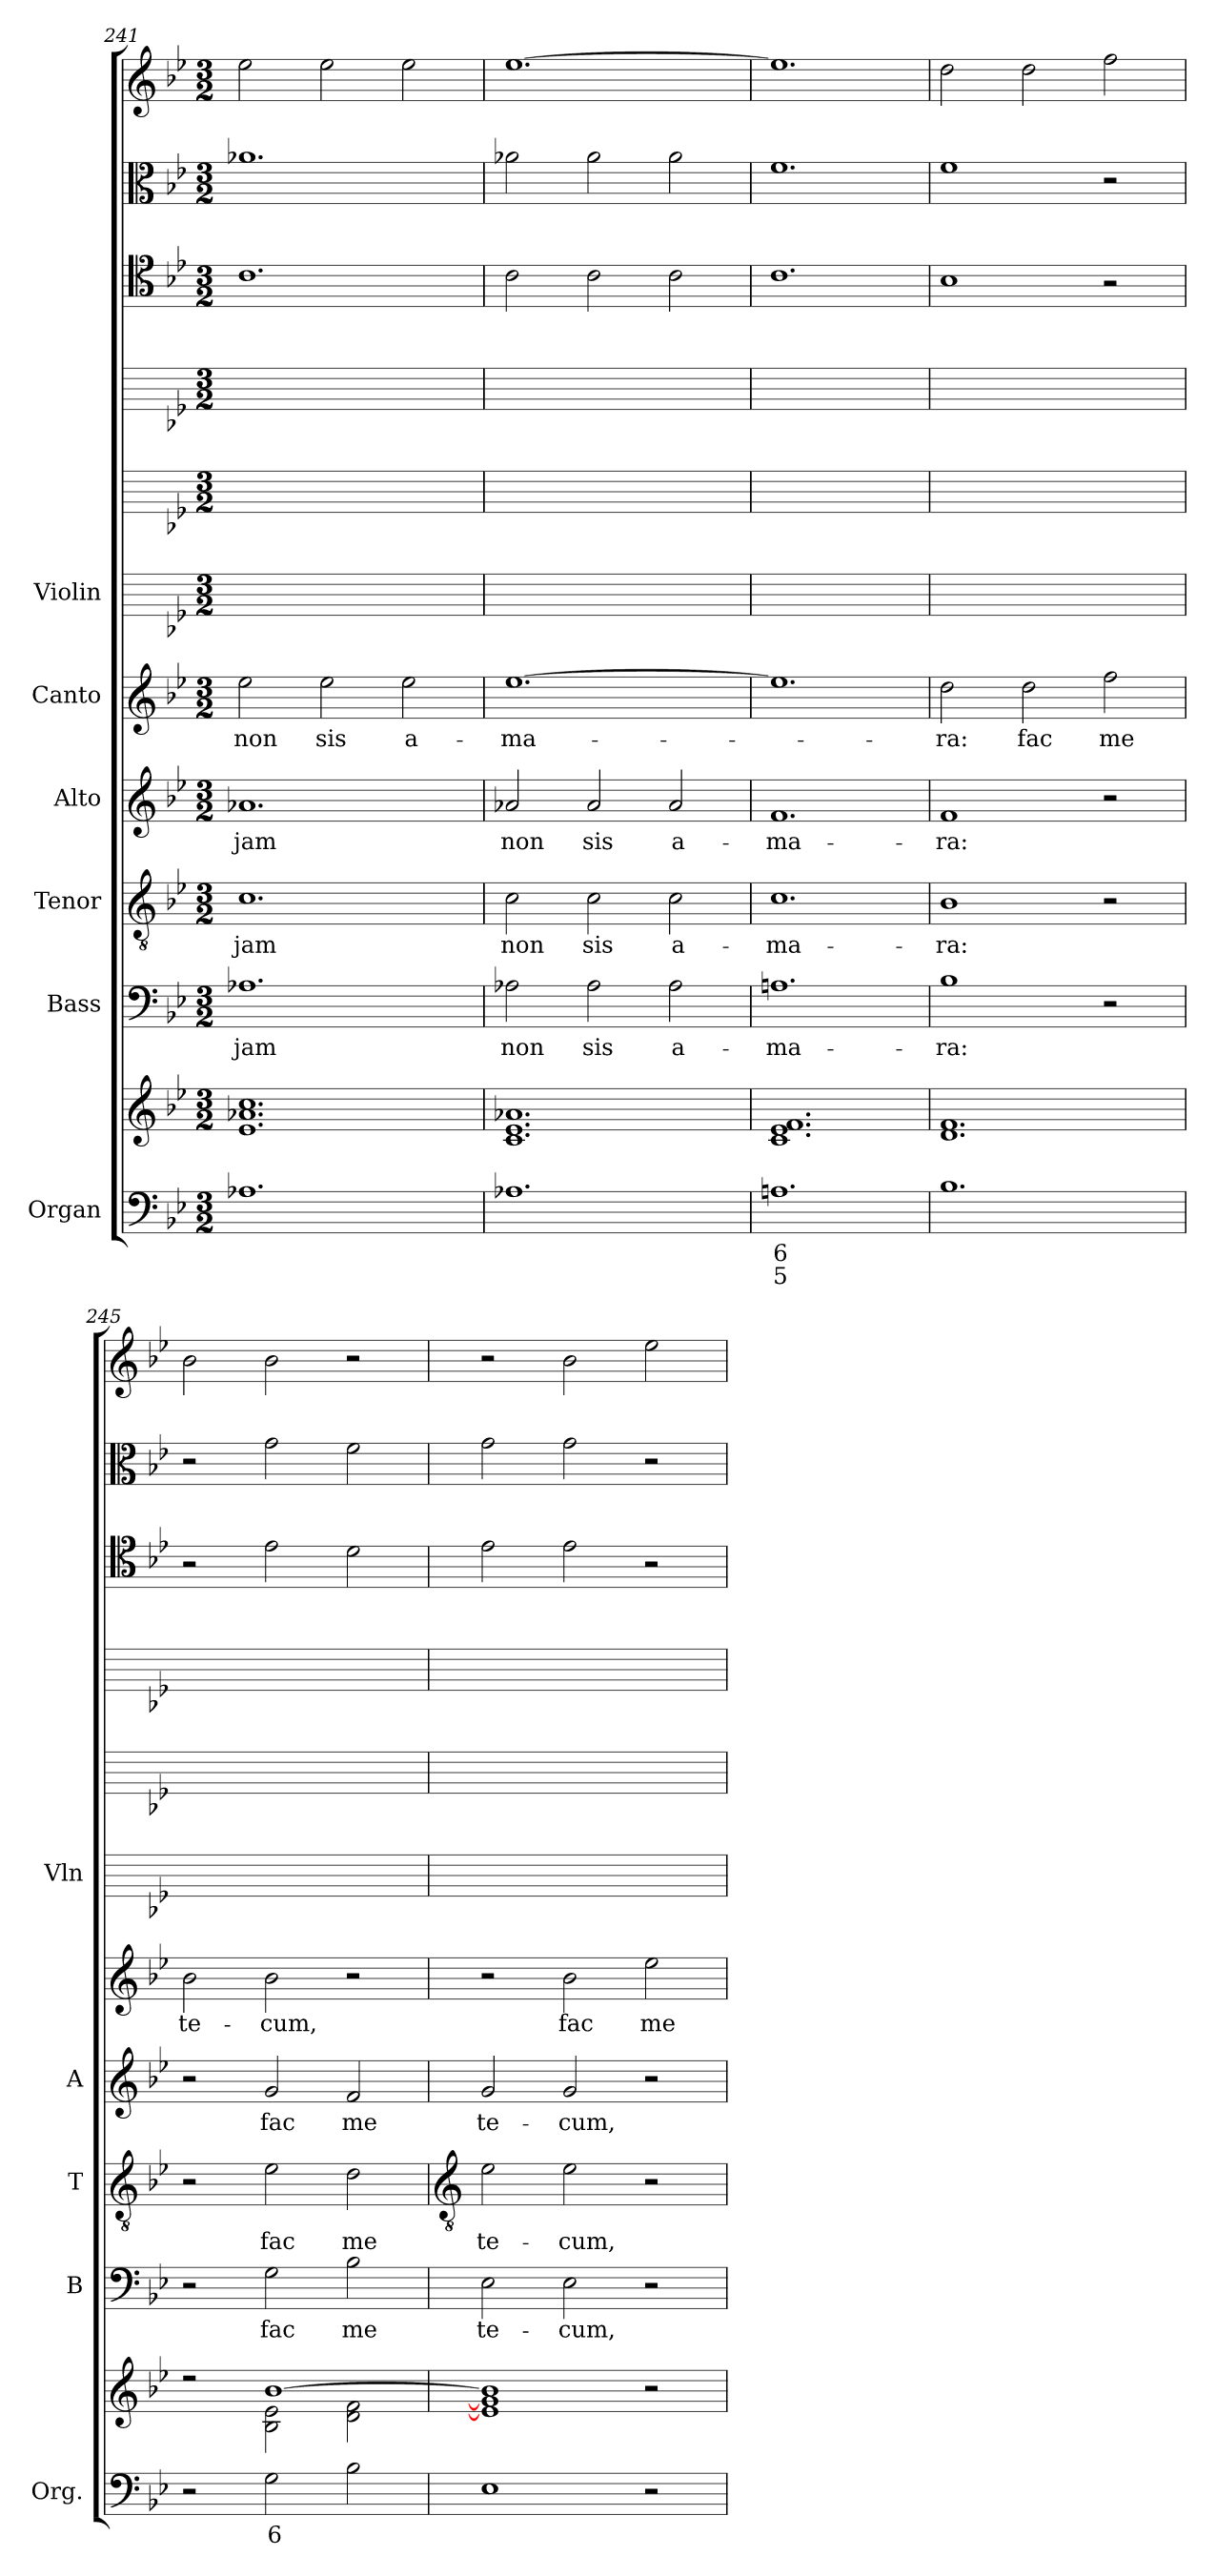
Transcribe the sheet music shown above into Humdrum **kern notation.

**kern	**text	**text	**kern	**kern	**text	**kern	**text	**kern	**text	**kern	**text	**kern	**kern	**kern	**kern	**kern	**kern
*part6	*part6	*part6	*part6	*part5	*part5	*part4	*part4	*part3	*part3	*part2	*part2	*part1	*part1	*part1	*part1	*part1	*part1
*staff12	*staff12	*staff12	*staff11	*staff10	*staff10	*staff9	*staff9	*staff8	*staff8	*staff7	*staff7	*staff6	*staff5	*staff4	*staff3	*staff2	*staff1
*I"Organ	*	*	*	*I"Bass	*	*I"Tenor	*	*I"Alto	*	*I"Canto	*	*I"Violin	*	*	*	*	*
*I'Org.	*	*	*	*I'B	*	*I'T	*	*I'A	*	*	*	*I'Vln	*	*	*	*	*
*clefF4	*	*	*clefG2	*clefF4	*	*clefGv2	*	*clefG2	*	*clefG2	*	*	*	*	*clefC4	*clefC3	*clefG2
*k[b-e-]	*	*	*k[b-e-]	*k[b-e-]	*	*k[b-e-]	*	*k[b-e-]	*	*k[b-e-]	*	*k[b-e-]	*k[b-e-]	*k[b-e-]	*k[b-e-]	*k[b-e-]	*k[b-e-]
*B-:	*	*	*B-:	*B-:	*	*B-:	*	*B-:	*	*B-:	*	*B-:	*B-:	*B-:	*B-:	*B-:	*B-:
*M3/2	*	*	*M3/2	*M3/2	*	*M3/2	*	*M3/2	*	*M3/2	*	*M3/2	*M3/2	*M3/2	*M3/2	*M3/2	*M3/2
=241	=241	=241	=241	=241	=241	=241	=241	=241	=241	=241	=241	=241	=241	=241	=241	=241	=241
*	*	*	*^	*	*	*	*	*	*	*	*	*	*	*	*	*	*
*	*	*	*	*^	*	*	*	*	*	*	*	*	*	*	*	*	*	*
!	!	!	!	!LO:N:vis=1	!LO:N:vis=1	!	!LO:LY:b	!	!LO:LY:b	!	!LO:LY:b	!	!LO:LY:b	!	!	!	!	!	!
1.A-X	.	.	1.e-/ 1.a-X/ 1.cc/	1.ryy	1.ryy	1.A-X	jam	1.c	jam	1.a-X	jam	2ee-	non	1.ryy	1.ryy	1.ryy	1.c	1.a-X	2ee-
!	!	!	!	!	!	!	!	!	!	!	!	!	!LO:LY:b	!	!	!	!	!	!
.	.	.	.	.	.	.	.	.	.	.	.	2ee-	sis	.	.	.	.	.	2ee-
!	!	!	!	!	!	!	!	!	!	!	!	!	!LO:LY:b	!	!	!	!	!	!
.	.	.	.	.	.	.	.	.	.	.	.	2ee-	a-	.	.	.	.	.	2ee-
=242	=242	=242	=242	=242	=242	=242	=242	=242	=242	=242	=242	=242	=242	=242	=242	=242	=242	=242	=242
!	!	!	!	!LO:N:vis=1	!LO:N:vis=1	!	!LO:LY:b	!	!LO:LY:b	!	!LO:LY:b	!	!LO:LY:b	!	!	!	!	!	!
1.A-X	.	.	1.c/ 1.e-/ 1.a-X/	1.ryy	1.ryy	2A-X	non	2c	non	2a-X	non	[1.ee-	-ma-	1.ryy	1.ryy	1.ryy	2c	2a-X	[1.ee-
!	!	!	!	!	!	!	!LO:LY:b	!	!LO:LY:b	!	!LO:LY:b	!	!	!	!	!	!	!	!
.	.	.	.	.	.	2A-	sis	2c	sis	2a-	sis	.	.	.	.	.	2c	2a-	.
!	!	!	!	!	!	!	!LO:LY:b	!	!LO:LY:b	!	!LO:LY:b	!	!	!	!	!	!	!	!
.	.	.	.	.	.	2A-	a-	2c	a-	2a-	a-	.	.	.	.	.	2c	2a-	.
=243	=243	=243	=243	=243	=243	=243	=243	=243	=243	=243	=243	=243	=243	=243	=243	=243	=243	=243	=243
!	!LO:LY:b	!LO:LY:b	!	!LO:N:vis=1	!LO:N:vis=1	!	!LO:LY:b	!	!LO:LY:b	!	!LO:LY:b	!	!	!	!	!	!	!	!
1.An	6	5	1.c/ 1.e-/ 1.f/	1.ryy	1.ryy	1.An	-ma-	1.c	-ma-	1.f	-ma-	1.ee-]	.	1.ryy	1.ryy	1.ryy	1.c	1.f	1.ee-]
=244	=244	=244	=244	=244	=244	=244	=244	=244	=244	=244	=244	=244	=244	=244	=244	=244	=244	=244	=244
!	!	!	!	!LO:N:vis=1	!LO:N:vis=1	!	!LO:LY:b	!	!LO:LY:b	!	!LO:LY:b	!	!LO:LY:b	!	!	!	!	!	!
1.B-	.	.	1.d/ 1.f/	1.ryy	1.ryy	1B-	-ra:	1B-	-ra:	1f	-ra:	2dd	ra:	1.ryy	1.ryy	1.ryy	1B-	1f	2dd
!	!	!	!	!	!	!	!	!	!	!	!	!	!LO:LY:b	!	!	!	!	!	!
.	.	.	.	.	.	.	.	.	.	.	.	2dd	fac	.	.	.	.	.	2dd
!	!	!	!	!	!	!	!	!	!	!	!	!	!LO:LY:b	!	!	!	!	!	!
.	.	.	.	.	.	2r	.	2r	.	2r	.	2ff	me	.	.	.	2r	2r	2ff
=245	=245	=245	=245	=245	=245	=245	=245	=245	=245	=245	=245	=245	=245	=245	=245	=245	=245	=245	=245
!	!	!	!	!	!LO:N:vis=1	!	!	!	!	!	!	!	!LO:LY:b	!	!	!	!	!	!
2r	.	.	2r	2ryy	1.ryy	2r	.	2r	.	2r	.	2b-	te-	1.ryy	1.ryy	1.ryy	2r	2r	2b-
!	!LO:LY:b	!	!	!	!	!	!LO:LY:b	!	!LO:LY:b	!	!LO:LY:b	!	!LO:LY:b	!	!	!	!	!	!
2G	6	.	[1b-/	2B-\ 2e-\	.	2G	fac	2e-	fac	2g	fac	2b-	-cum,	.	.	.	2e-	2g	2b-
!	!	!	!	!	!	!	!LO:LY:b	!	!LO:LY:b	!	!LO:LY:b	!	!	!	!	!	!	!	!
2B-	.	.	.	2d\ 2f\	.	2B-	me	2d	me	2f	me	2r	.	.	.	.	2d	2f	2r
!!LO:LB:g=z
=246	=246	=246	=246	=246	=246	=246	=246	=246	=246	=246	=246	=246	=246	=246	=246	=246	=246	=246	=246
*	*	*	*	*	*	*	*	*clefGv2	*	*	*	*	*	*	*	*	*	*	*
!	!	!	!	!LO:N:vis=1	!LO:N:vis=1	!	!LO:LY:b	!	!LO:LY:b	!	!LO:LY:b	!	!	!	!	!	!	!	!
1E-	.	.	1e-/] 1g/] 1b-/]	1.ryy	1.ryy	2E-	te-	2e-	te-	2g	te-	2r	.	1.ryy	1.ryy	1.ryy	2e-	2g	2r
!	!	!	!	!	!	!	!LO:LY:b	!	!LO:LY:b	!	!LO:LY:b	!	!LO:LY:b	!	!	!	!	!	!
.	.	.	.	.	.	2E-	-cum,	2e-	-cum,	2g	-cum,	2b-	fac	.	.	.	2e-	2g	2b-
!	!	!	!	!	!	!	!	!	!	!	!	!	!LO:LY:b	!	!	!	!	!	!
2r	.	.	2r	.	.	2r	.	2r	.	2r	.	2ee-	me	.	.	.	2r	2r	2ee-
*	*	*	*v	*v	*v	*	*	*	*	*	*	*	*	*	*	*	*	*	*
=	=	=	=	=	=	=	=	=	=	=	=	=	=	=	=	=	=
*-	*-	*-	*-	*-	*-	*-	*-	*-	*-	*-	*-	*-	*-	*-	*-	*-	*-
